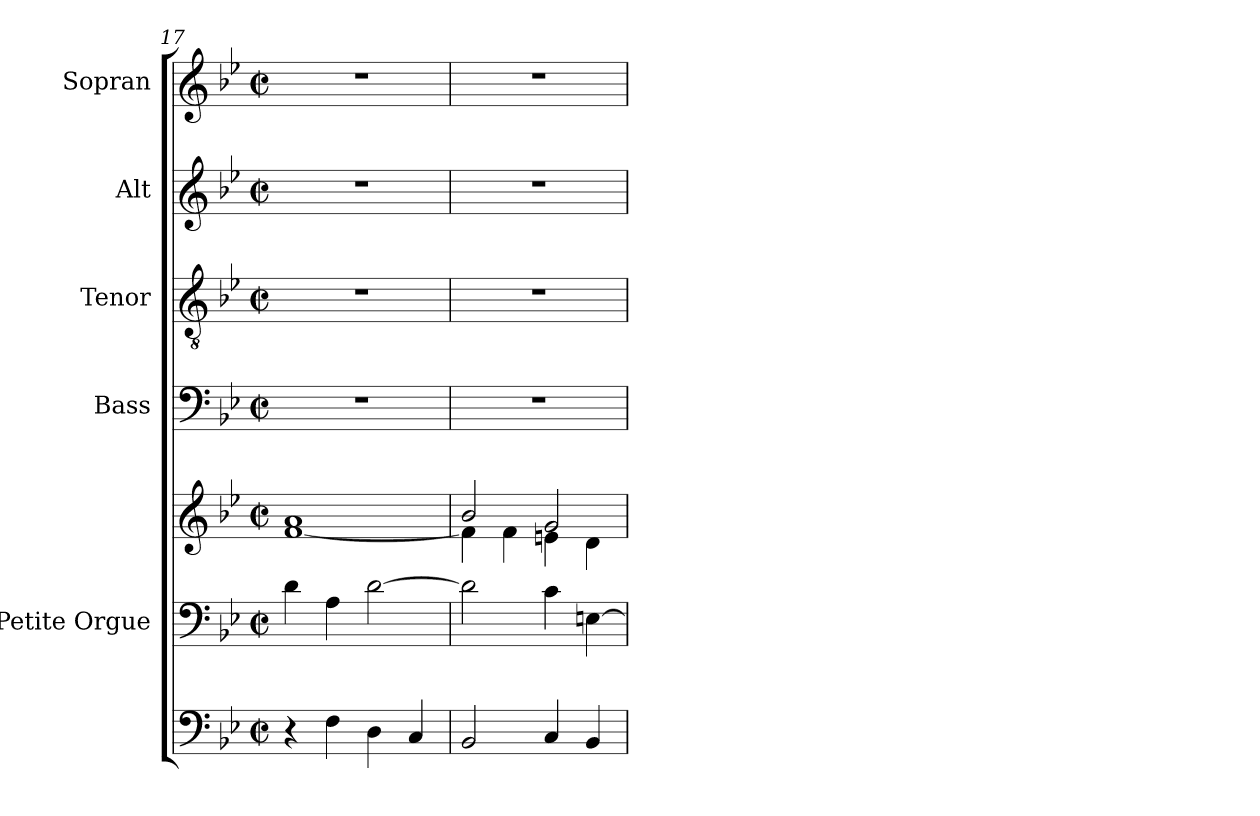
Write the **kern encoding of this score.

**kern	**kern	**kern	**kern	**kern	**kern	**kern
*part6	*part5	*part5	*part4	*part3	*part2	*part1
*staff7	*staff6	*staff5	*staff4	*staff3	*staff2	*staff1
*	*I"Petite Orgue	*	*I"Bass	*I"Tenor	*I"Alt	*I"Sopran
*	*I'Org. 1	*	*I'B.	*I'T.	*I'A.	*I'S.
*clefF4	*clefF4	*clefG2	*clefF4	*clefGv2	*clefG2	*clefG2
*k[b-e-]	*k[b-e-]	*k[b-e-]	*k[b-e-]	*k[b-e-]	*k[b-e-]	*k[b-e-]
*B-:	*B-:	*B-:	*B-:	*B-:	*B-:	*B-:
*M2/2	*M2/2	*M2/2	*M2/2	*M2/2	*M2/2	*M2/2
*met(c|)	*met(c|)	*met(c|)	*met(c|)	*met(c|)	*met(c|)	*met(c|)
=17	=17	=17	=17	=17	=17	=17
*	*	*^	*	*	*	*
4r	4d\	1a	[<1f	1r	1r	1r	1r
4F\	4A\	.	.	.	.	.	.
4D\	[2d\	.	.	.	.	.	.
4C/	.	.	.	.	.	.	.
=18	=18	=18	=18	=18	=18	=18	=18
2BB-/	2d\]	2b-/	4f\]	1r	1r	1r	1r
.	.	.	4f\	.	.	.	.
4C/	4c\	2g/	4en\	.	.	.	.
4BB-/	[4En\	.	4d\	.	.	.	.
*	*	*v	*v	*	*	*	*
=	=	=	=	=	=	=
*-	*-	*-	*-	*-	*-	*-
